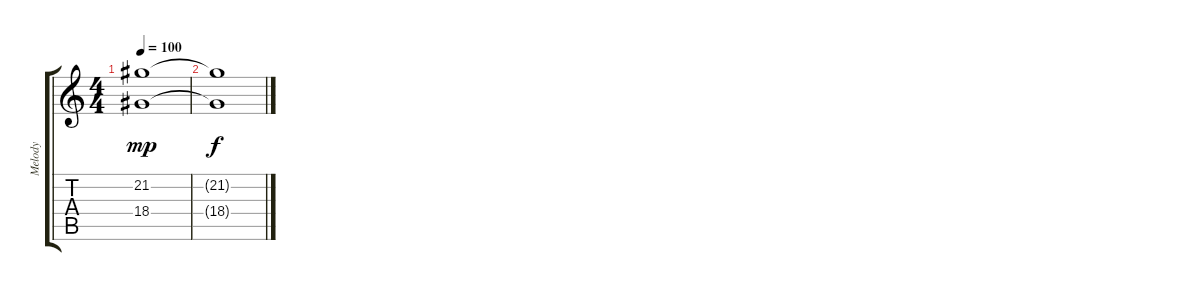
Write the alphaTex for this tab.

\track ("Melody" "Melody") {instrument panflute}
\staff {score tabs}
\tuning (E4 B3 G3 D3 A2 E2) {hide}
\ts (4 4)
\tempo 100
\clef g2
\ks c
(21.2 18.4).1{dy mp} |
(21.2{t} 18.4{t}).1{dy f}
